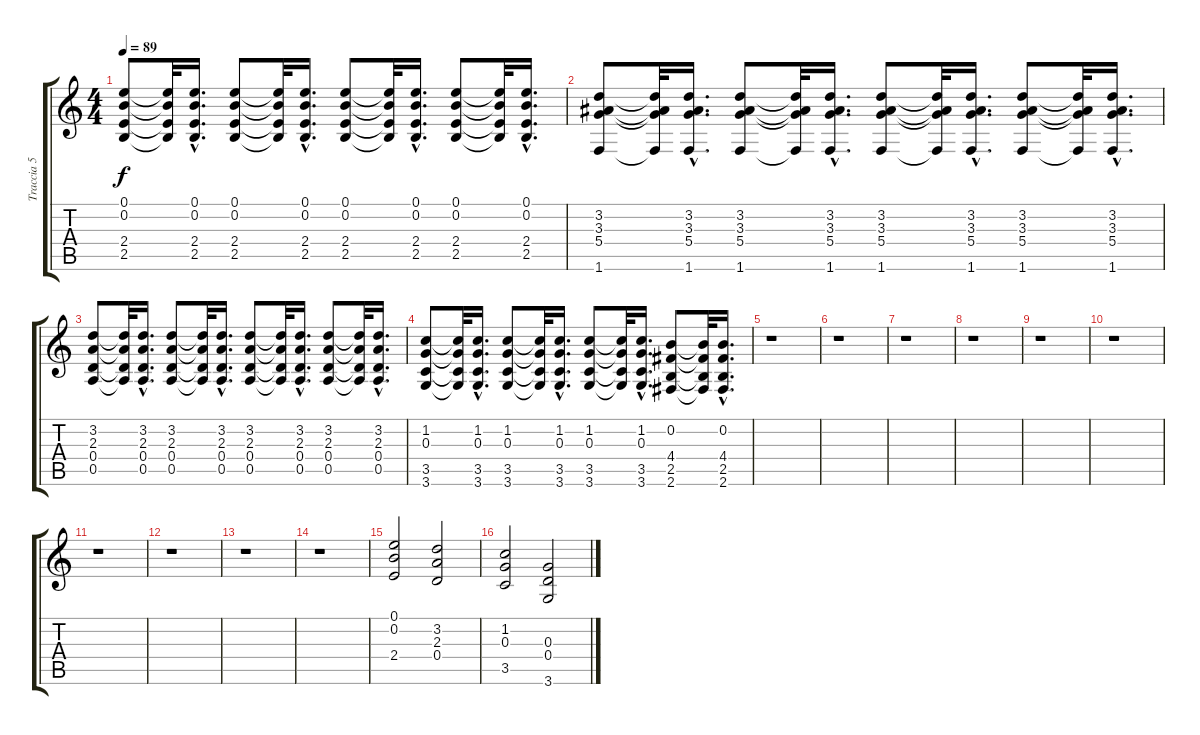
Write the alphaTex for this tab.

\track ("Traccia 5" "Traccia 5") {instrument overdrivenguitar}
\staff {score tabs}
\tuning (E4 B3 G3 D3 A2 E2) {hide}
\ts (4 4)
\tempo 89
\clef g2
\ks c
(0.1 0.2 2.4 2.5).8{dy f} (0.1{t} 0.2{t} 2.4{t} 2.5{t}).32 (0.1{hac} 0.2{hac} 2.4{hac} 2.5{hac}).16{d} (0.1 0.2 2.4 2.5).8 (0.1{t} 0.2{t} 2.4{t} 2.5{t}).32 (0.1{hac} 0.2{hac} 2.4{hac} 2.5{hac}).16{d} (0.1 0.2 2.4 2.5).8 (0.1{t} 0.2{t} 2.4{t} 2.5{t}).32 (0.1{hac} 0.2{hac} 2.4{hac} 2.5{hac}).16{d} (0.1 0.2 2.4 2.5).8 (0.1{t} 0.2{t} 2.4{t} 2.5{t}).32 (0.1{hac} 0.2{hac} 2.4{hac} 2.5{hac}).16{d} |
(3.2 3.3 5.4 1.6).8 (3.2{t} 3.3{t} 5.4{t} 1.6{t}).32 (3.2{hac} 3.3{hac} 5.4{hac} 1.6{hac}).16{d} (3.2 3.3 5.4 1.6).8 (3.2{t} 3.3{t} 5.4{t} 1.6{t}).32 (3.2{hac} 3.3{hac} 5.4{hac} 1.6{hac}).16{d} (3.2 3.3 5.4 1.6).8 (3.2{t} 3.3{t} 5.4{t} 1.6{t}).32 (3.2{hac} 3.3{hac} 5.4{hac} 1.6{hac}).16{d} (3.2 3.3 5.4 1.6).8 (3.2{t} 3.3{t} 5.4{t} 1.6{t}).32 (3.2{hac} 3.3{hac} 5.4{hac} 1.6{hac}).16{d} |
(3.2 2.3 0.4 0.5).8 (3.2{t} 2.3{t} 0.4{t} 0.5{t}).32 (3.2{hac} 2.3{hac} 0.4{hac} 0.5{hac}).16{d} (3.2 2.3 0.4 0.5).8 (3.2{t} 2.3{t} 0.4{t} 0.5{t}).32 (3.2{hac} 2.3{hac} 0.4{hac} 0.5{hac}).16{d} (3.2 2.3 0.4 0.5).8 (3.2{t} 2.3{t} 0.4{t} 0.5{t}).32 (3.2{hac} 2.3{hac} 0.4{hac} 0.5{hac}).16{d} (3.2 2.3 0.4 0.5).8 (3.2{t} 2.3{t} 0.4{t} 0.5{t}).32 (3.2{hac} 2.3{hac} 0.4{hac} 0.5{hac}).16{d} |
(1.2 0.3 3.5 3.6).8 (1.2{t} 0.3{t} 3.5{t} 3.6{t}).32 (1.2{hac} 0.3{hac} 3.5{hac} 3.6{hac}).16{d} (1.2 0.3 3.5 3.6).8 (1.2{t} 0.3{t} 3.5{t} 3.6{t}).32 (1.2{hac} 0.3{hac} 3.5{hac} 3.6{hac}).16{d} (1.2 0.3 3.5 3.6).8 (1.2{t} 0.3{t} 3.5{t} 3.6{t}).32 (1.2{hac} 0.3{hac} 3.5{hac} 3.6{hac}).16{d} (0.2 4.4 2.5 2.6).8 (0.2{t} 4.4{t} 2.5{t} 2.6{t}).32 (0.2{hac} 4.4{hac} 2.5{hac} 2.6{hac}).16{d} |
r.1 |
r.1 |
r.1 |
r.1 |
r.1 |
r.1 |
r.1 |
r.1 |
r.1 |
r.1 |
(0.1 0.2 2.4).2 (3.2 2.3 0.4).2 |
(1.2 0.3 3.5).2 (0.3 0.4 3.6).2
